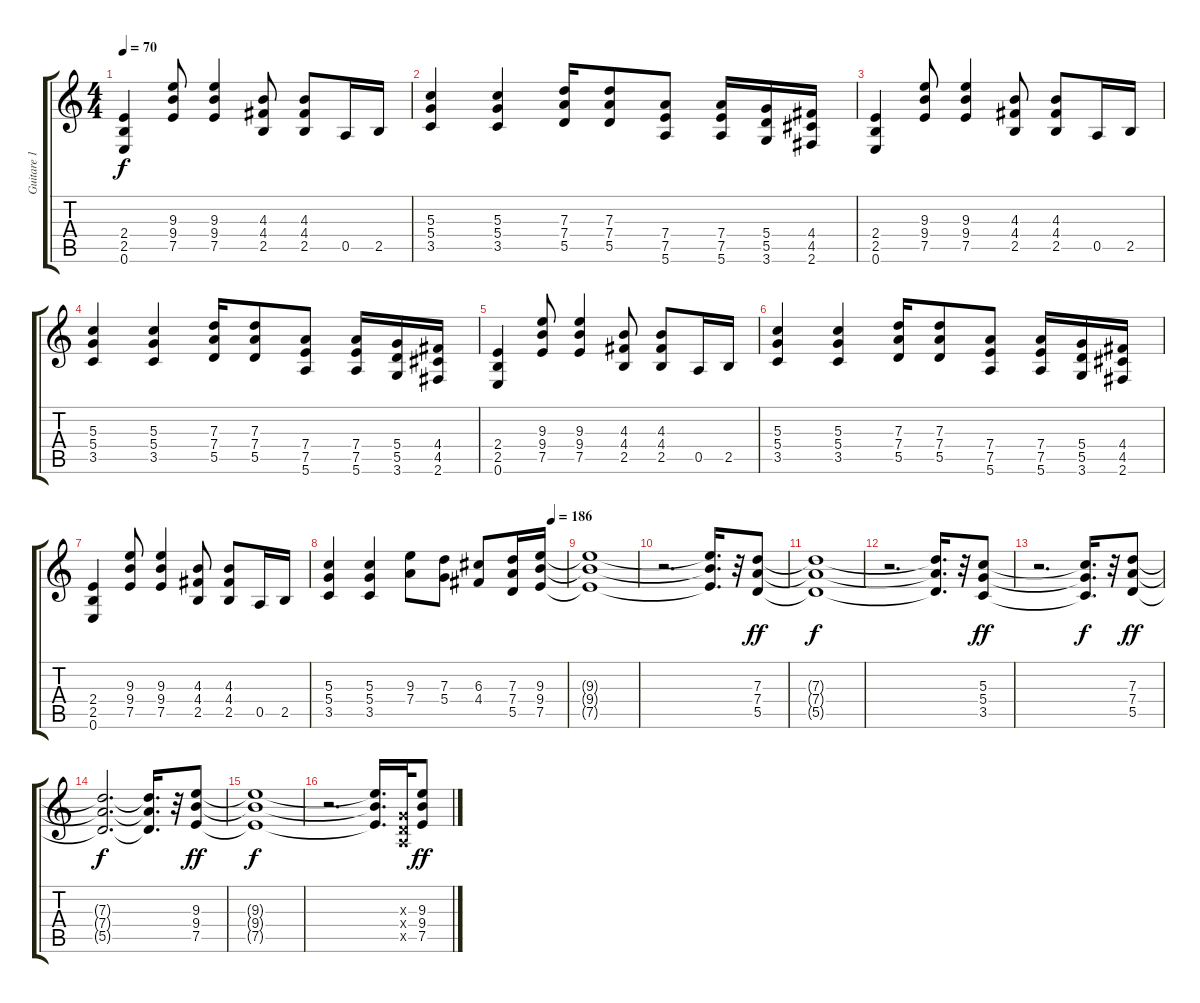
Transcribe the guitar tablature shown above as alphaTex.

\track ("Guitare 1" "Guitare 1") {instrument electricguitarclean}
\staff {score tabs}
\tuning (E4 B3 G3 D3 A2 E2) {hide}
\ts (4 4)
\tempo 70
\clef g2
\ks c
(2.4 2.5 0.6).4{dy f volume 13 instrument overdrivenguitar} (9.3 9.4 7.5).8 (9.3 9.4 7.5).4 (4.3 4.4 2.5).8 (4.3 4.4 2.5).8 0.5.16 2.5.16 |
(5.3 5.4 3.5).4 (5.3 5.4 3.5).4 (7.3 7.4 5.5).16 (7.3 7.4 5.5).8 (7.4 7.5 5.6).8 (7.4 7.5 5.6).16 (5.4 5.5 3.6).16 (4.4 4.5 2.6).16 |
(2.4 2.5 0.6).4 (9.3 9.4 7.5).8 (9.3 9.4 7.5).4 (4.3 4.4 2.5).8 (4.3 4.4 2.5).8 0.5.16 2.5.16 |
(5.3 5.4 3.5).4 (5.3 5.4 3.5).4 (7.3 7.4 5.5).16 (7.3 7.4 5.5).8 (7.4 7.5 5.6).8 (7.4 7.5 5.6).16 (5.4 5.5 3.6).16 (4.4 4.5 2.6).16 |
(2.4 2.5 0.6).4 (9.3 9.4 7.5).8 (9.3 9.4 7.5).4 (4.3 4.4 2.5).8 (4.3 4.4 2.5).8 0.5.16 2.5.16 |
(5.3 5.4 3.5).4 (5.3 5.4 3.5).4 (7.3 7.4 5.5).16 (7.3 7.4 5.5).8 (7.4 7.5 5.6).8 (7.4 7.5 5.6).16 (5.4 5.5 3.6).16 (4.4 4.5 2.6).16 |
(2.4 2.5 0.6).4 (9.3 9.4 7.5).8 (9.3 9.4 7.5).4 (4.3 4.4 2.5).8 (4.3 4.4 2.5).8 0.5.16 2.5.16 |
\tempo (186 0.9375)
(5.3 5.4 3.5).4 (5.3 5.4 3.5).4 (9.3 7.4).8 (7.3 5.4).8 (6.3 4.4).8 (7.3 7.4 5.5).16 (9.3 9.4 7.5).16 |
(9.3{t} 9.4{t} 7.5{t}).1 |
r.2{d} (9.3{t} 9.4{t} 7.5{t}).16{d} r.32 (7.3 7.4 5.5).8{dy ff} |
(7.3{t} 7.4{t} 5.5{t}).1{dy f} |
r.2{d} (7.3{t} 7.4{t} 5.5{t}).16{d} r.32 (5.3 5.4 3.5).8{dy ff} |
r.2{d} (5.3{t} 5.4{t} 3.5{t}).16{d dy f} r.32 (7.3 7.4 5.5).8{dy ff} |
(7.3{t} 7.4{t} 5.5{t}).2{d dy f} (7.3{t} 7.4{t} 5.5{t}).16{d} r.32 (9.3 9.4 7.5).8{dy ff} |
(9.3{t} 9.4{t} 7.5{t}).1{dy f} |
r.2{d} (9.3{t} 9.4{t} 7.5{t}).16{d} (0.3{x} 0.4{x} 0.5{x}).32 (9.3 9.4 7.5).8{dy ff}
